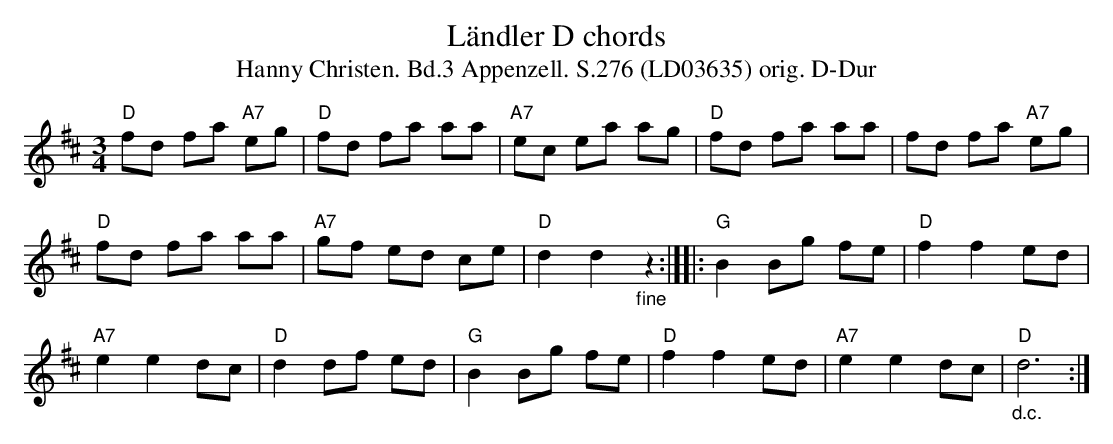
X:1
T:Ländler D chords
T:Hanny Christen. Bd.3 Appenzell. S.276 (LD03635) orig. D-Dur
M:3/4
L:1/8
K:D %%MIDI gchordon
"D"fd fa "A7"eg | "D"fd fa aa | "A7"ec ea ag | "D"fd fa aa | fd fa "A7"eg |
"D"fd fa aa | "A7"gf ed ce | "D"d2 d2 "_fine"z2 :|][|: "G"B2 Bg fe | "D"f2 f2 ed |
"A7"e2 e2 dc | "D"d2 df ed | "G"B2 Bg fe | "D"f2 f2 ed | "A7"e2 e2 dc | "_d.c.""D"d6 :|
